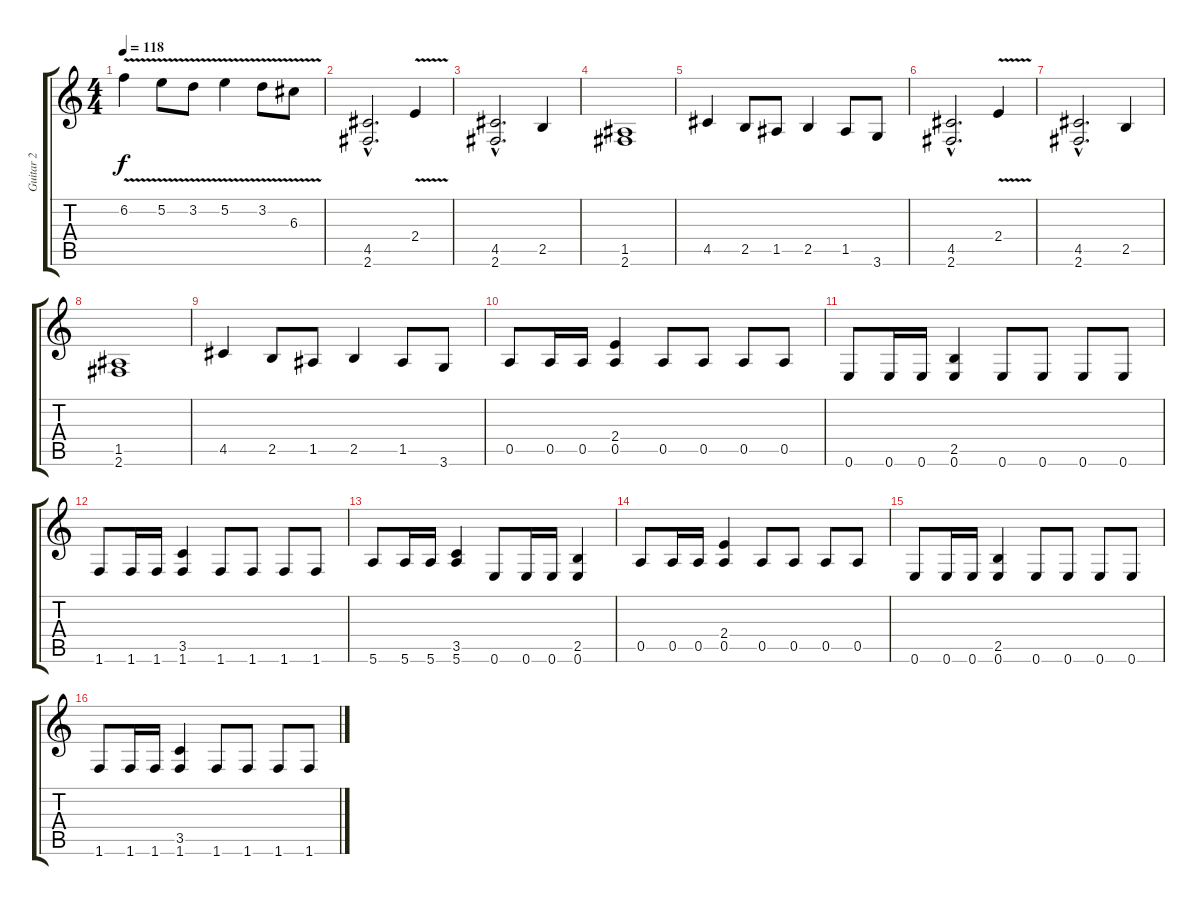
\track ("Guitar 2" "Guitar 2") {instrument distortionguitar}
\staff {score tabs}
\tuning (E4 B3 G3 D3 A2 E2) {hide}
\ts (4 4)
\tempo 118
\clef g2
\ks c
6.2{v}.4{dy f} 5.2{v}.8 3.2{v}.8 5.2{v}.4 3.2{v}.8 6.3{v}.8 |
(4.5{hac} 2.6{hac}).2{d} 2.4{v}.4 |
(4.5{hac} 2.6{hac}).2{d} 2.5.4 |
(1.5 2.6).1 |
4.5.4 2.5.8 1.5.8 2.5.4 1.5.8 3.6.8 |
(4.5{hac} 2.6{hac}).2{d} 2.4{v}.4 |
(4.5{hac} 2.6{hac}).2{d} 2.5.4 |
(1.5 2.6).1 |
4.5.4 2.5.8 1.5.8 2.5.4 1.5.8 3.6.8 |
0.5.8 0.5.16 0.5.16 (2.4 0.5).4 0.5.8 0.5.8 0.5.8 0.5.8 |
0.6.8 0.6.16 0.6.16 (2.5 0.6).4 0.6.8 0.6.8 0.6.8 0.6.8 |
1.6.8 1.6.16 1.6.16 (3.5 1.6).4 1.6.8 1.6.8 1.6.8 1.6.8 |
5.6.8 5.6.16 5.6.16 (3.5 5.6).4 0.6.8 0.6.16 0.6.16 (2.5 0.6).4 |
0.5.8 0.5.16 0.5.16 (2.4 0.5).4 0.5.8 0.5.8 0.5.8 0.5.8 |
0.6.8 0.6.16 0.6.16 (2.5 0.6).4 0.6.8 0.6.8 0.6.8 0.6.8 |
1.6.8 1.6.16 1.6.16 (3.5 1.6).4 1.6.8 1.6.8 1.6.8 1.6.8
